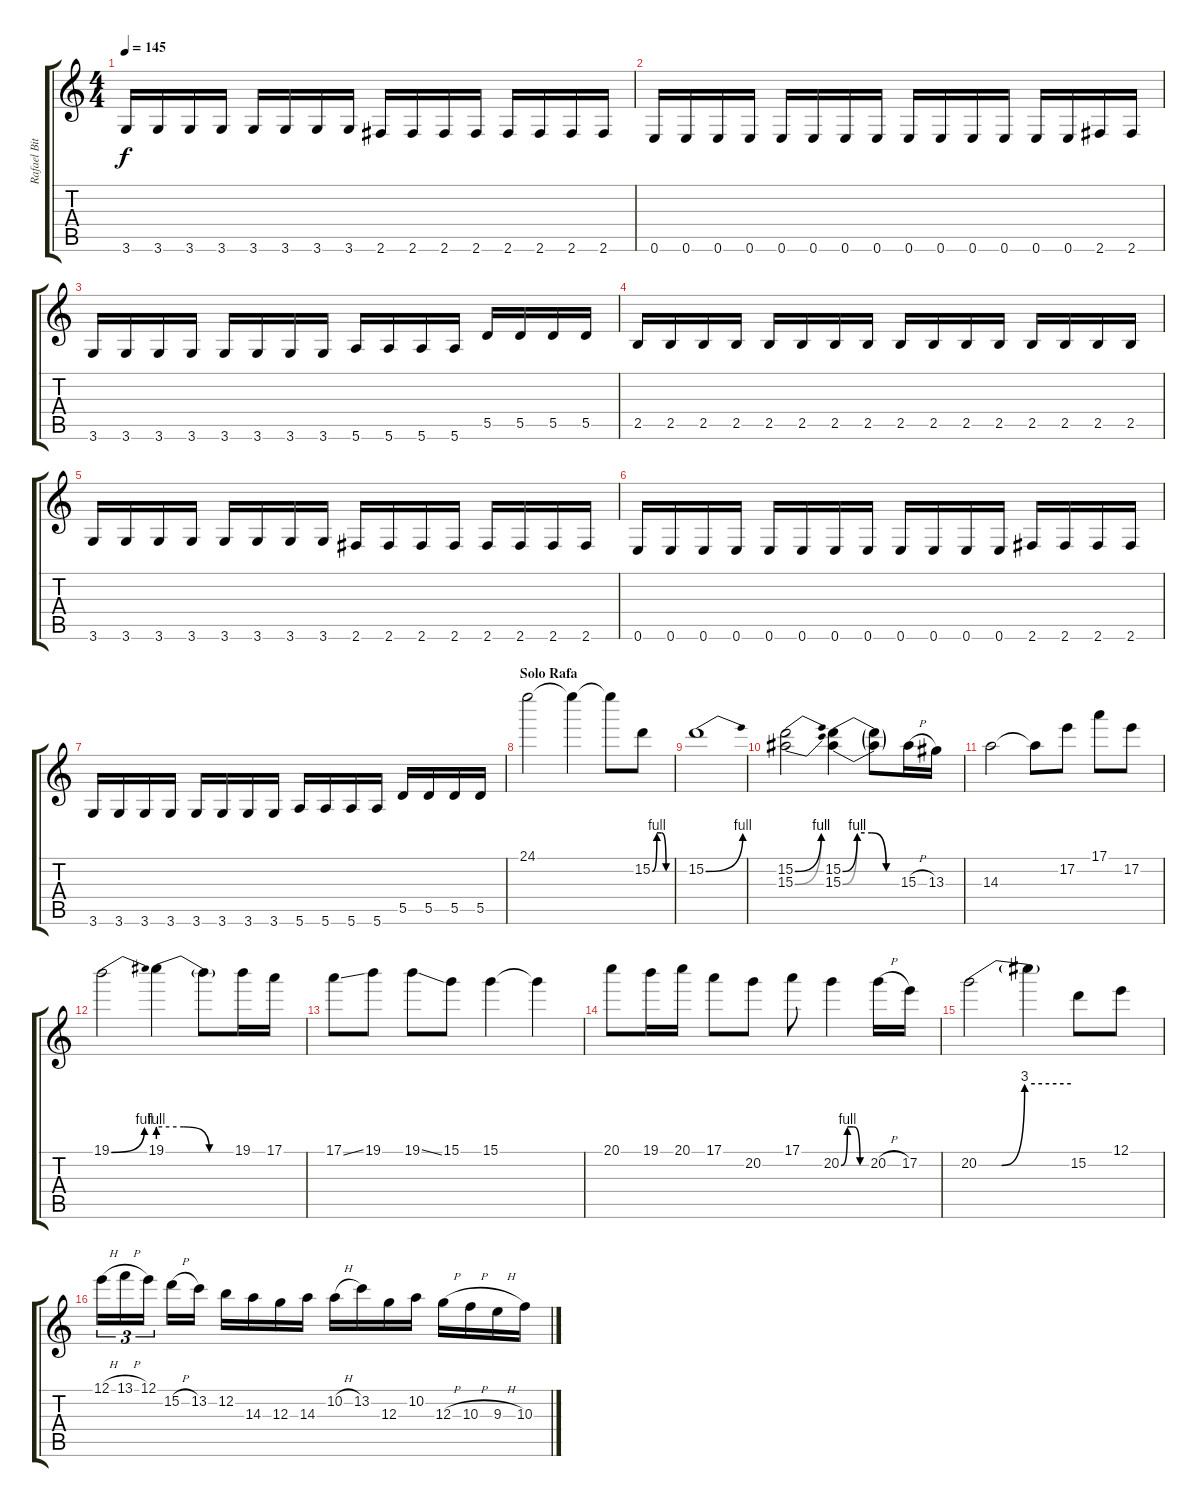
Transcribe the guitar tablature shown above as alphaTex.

\track ("Rafael Bittencourt" "Rafael Bit") {instrument electricguitarclean}
\staff {score tabs}
\tuning (E4 B3 G3 D3 A2 E2) {hide}
\ts (4 4)
\tempo 145
\clef g2
\ks c
3.6.16{dy f} 3.6.16 3.6.16 3.6.16 3.6.16 3.6.16 3.6.16 3.6.16 2.6.16 2.6.16 2.6.16 2.6.16 2.6.16 2.6.16 2.6.16 2.6.16 |
0.6.16 0.6.16 0.6.16 0.6.16 0.6.16 0.6.16 0.6.16 0.6.16 0.6.16 0.6.16 0.6.16 0.6.16 0.6.16 0.6.16 2.6.16 2.6.16 |
3.6.16 3.6.16 3.6.16 3.6.16 3.6.16 3.6.16 3.6.16 3.6.16 5.6.16 5.6.16 5.6.16 5.6.16 5.5.16 5.5.16 5.5.16 5.5.16 |
2.5.16 2.5.16 2.5.16 2.5.16 2.5.16 2.5.16 2.5.16 2.5.16 2.5.16 2.5.16 2.5.16 2.5.16 2.5.16 2.5.16 2.5.16 2.5.16 |
3.6.16 3.6.16 3.6.16 3.6.16 3.6.16 3.6.16 3.6.16 3.6.16 2.6.16 2.6.16 2.6.16 2.6.16 2.6.16 2.6.16 2.6.16 2.6.16 |
0.6.16 0.6.16 0.6.16 0.6.16 0.6.16 0.6.16 0.6.16 0.6.16 0.6.16 0.6.16 0.6.16 0.6.16 2.6.16 2.6.16 2.6.16 2.6.16 |
3.6.16 3.6.16 3.6.16 3.6.16 3.6.16 3.6.16 3.6.16 3.6.16 5.6.16 5.6.16 5.6.16 5.6.16 5.5.16 5.5.16 5.5.16 5.5.16 |
\section ("" "Solo Rafa")
24.1.2{volume 16 instrument overdrivenguitar} 24.1{t}.4 24.1{t}.8 15.2{be (custom 0 0 15 4 30 4 45 0 60 0)}.8 |
15.2{be (bend 0 0 60 4)}.1 |
(15.2{be (bend 0 0 60 4)} 15.3{be (bend 0 0 60 4)}).2 (15.2{be (custom 0 0 15 4 30 4 45 0 60 0)} 15.3{be (custom 0 0 15 4 30 4 45 0 60 0)}).4 (15.2{t} 15.3{t}).8 15.3{h}.16 13.3.16 |
14.3.2 14.3{t}.8 17.2.8 17.1.8 17.2.8 |
19.1{be (bend 0 0 60 4)}.2 19.1{be (custom 0 4 20 4 40 0 60 0)}.4 19.1{t}.8 19.1.16 17.1.16 |
17.1{ss}.8 19.1.8 19.1{ss}.8 15.1.8 15.1.4 15.1{t}.4 |
20.1.8 19.1.16 20.1.16 17.1.8 20.2.8 17.1.8 20.2{be (custom 0 0 15 4 30 4 45 0 60 0)}.4 20.2{h}.16 17.2.16 |
20.2{be (custom 0 0 15 0 30 12 60 12)}.2 20.2{t}.4 15.2.8 12.1.8 |
12.1{h}.16{tu (3 2)} 13.1{h}.16{tu (3 2)} 12.1.16{tu (3 2)} 15.2{h}.16 13.2.16 12.2.16 14.3.16 12.3.16 14.3.16 10.2{h}.16 13.2.16 12.3.16 10.2.16 12.3{h}.16 10.3{h}.16 9.3{h}.16 10.3.16
